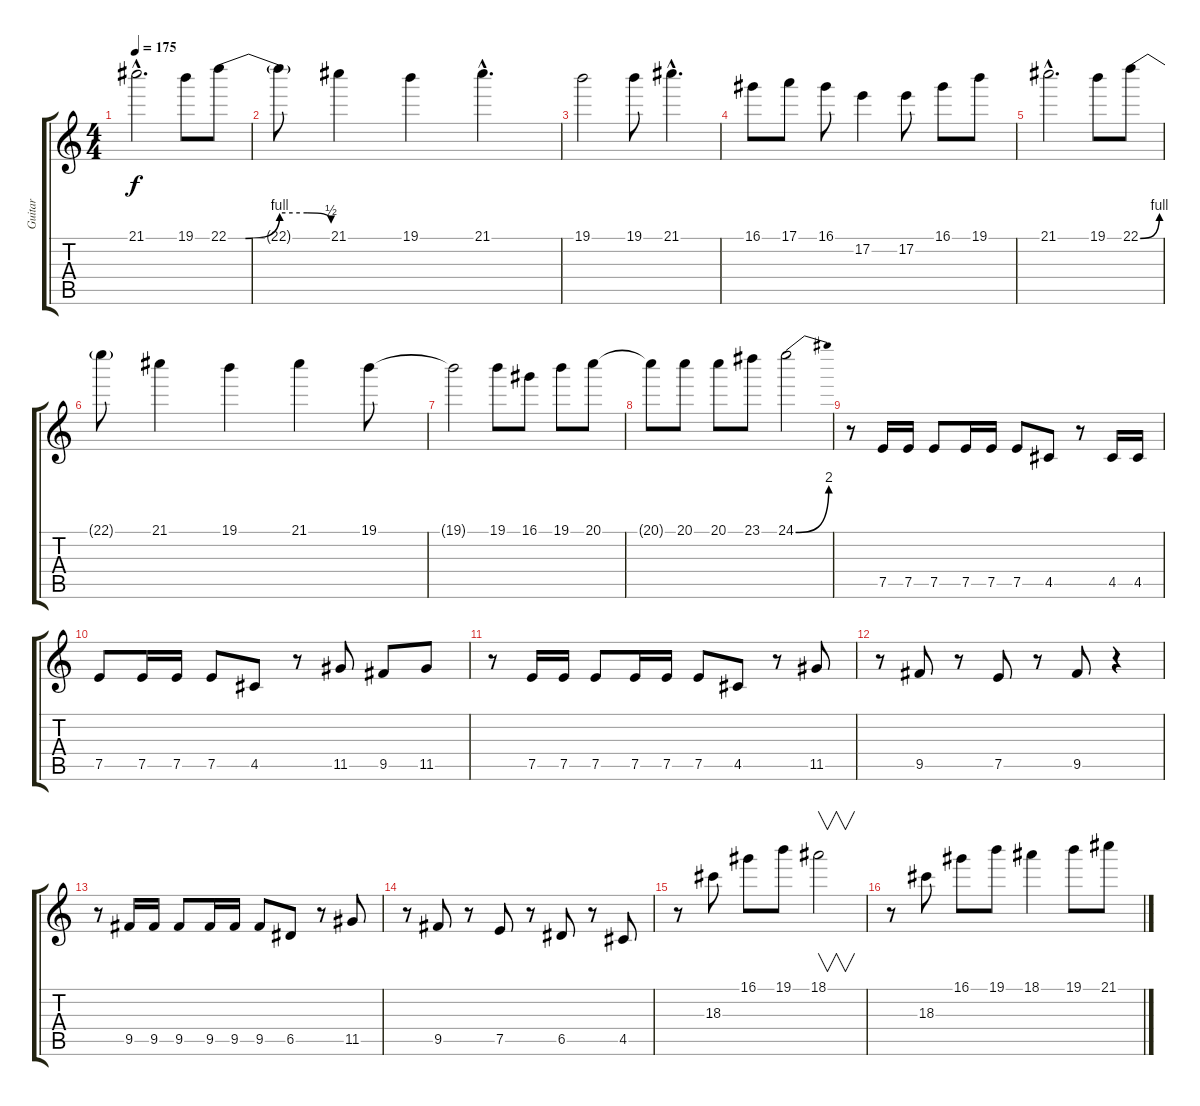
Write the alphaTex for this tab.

\track ("Guitar" "Guitar") {instrument overdrivenguitar}
\staff {score tabs}
\tuning (E4 B3 G3 D3 A2 E2) {hide}
\ts (4 4)
\tempo 175
\clef g2
\ks c
21.1{hac t}.2{d dy f} 19.1.8 22.1{be (custom 0 0 10 0 30 4 46 4 60 2)}.8 |
22.1{t}.8 21.1.4 19.1.4 21.1{hac}.4{d} |
19.1.2 19.1.8 21.1{hac}.4{d} |
16.1.8 17.1.8 16.1.8 17.2.4 17.2.8 16.1.8 19.1.8 |
21.1{hac}.2{d} 19.1.8 22.1{be (bend 0 0 60 4)}.8 |
22.1{t}.8 21.1.4 19.1.4 21.1.4 19.1.8 |
19.1{t}.2 19.1.8 16.1.8 19.1.8 20.1.8 |
20.1{t}.8 20.1.8 20.1.8 23.1.8 24.1{be (bend 0 0 60 8)}.2 |
r.8 7.5.16 7.5.16 7.5.8 7.5.16 7.5.16 7.5.8 4.5.8 r.8 4.5.16 4.5.16 |
7.5.8 7.5.16 7.5.16 7.5.8 4.5.8 r.8 11.5.8 9.5.8 11.5.8 |
r.8 7.5.16 7.5.16 7.5.8 7.5.16 7.5.16 7.5.8 4.5.8 r.8 11.5.8 |
r.8 9.5.8 r.8 7.5.8 r.8 9.5.8 r.4 |
r.8 9.5.16 9.5.16 9.5.8 9.5.16 9.5.16 9.5.8 6.5.8 r.8 11.5.8 |
r.8 9.5.8 r.8 7.5.8 r.8 6.5.8 r.8 4.5.8 |
r.8 18.3.8 16.1.8 19.1.8 18.1.2{v} |
r.8 18.3.8 16.1.8 19.1.8 18.1.4 19.1.8 21.1.8
